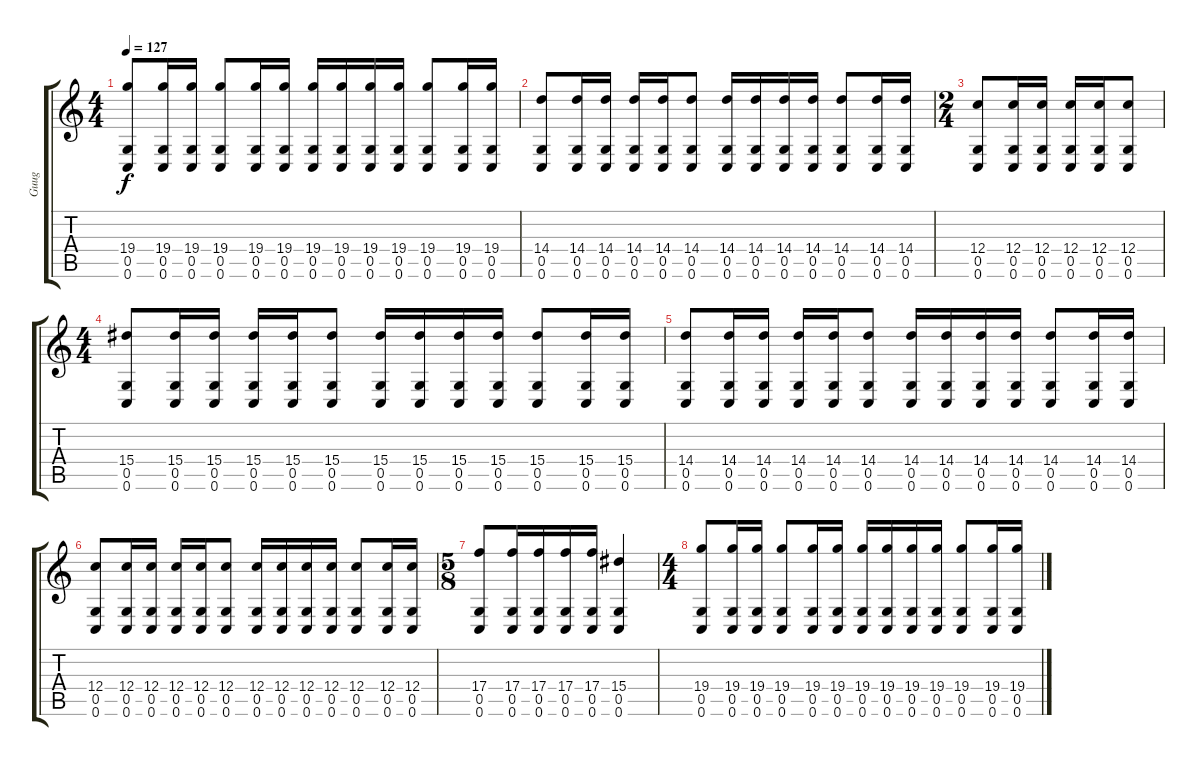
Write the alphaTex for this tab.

\track ("Guug" "Guug") {instrument distortionguitar}
\staff {score tabs}
\tuning (D4 A3 F3 C3 G2 C2) {hide}
\ts (4 4)
\tempo 127
\clef g2
\ks c
(19.4 0.5 0.6).8{dy f} (19.4 0.5 0.6).16 (19.4 0.5 0.6).16 (19.4 0.5 0.6).8 (19.4 0.5 0.6).16 (19.4 0.5 0.6).16 (19.4 0.5 0.6).16 (19.4 0.5 0.6).16 (19.4 0.5 0.6).16 (19.4 0.5 0.6).16 (19.4 0.5 0.6).8 (19.4 0.5 0.6).16 (19.4 0.5 0.6).16 |
(14.4 0.5 0.6).8 (14.4 0.5 0.6).16 (14.4 0.5 0.6).16 (14.4 0.5 0.6).16 (14.4 0.5 0.6).16 (14.4 0.5 0.6).8 (14.4 0.5 0.6).16 (14.4 0.5 0.6).16 (14.4 0.5 0.6).16 (14.4 0.5 0.6).16 (14.4 0.5 0.6).8 (14.4 0.5 0.6).16 (14.4 0.5 0.6).16 |
\ts (2 4)
(12.4 0.5 0.6).8 (12.4 0.5 0.6).16 (12.4 0.5 0.6).16 (12.4 0.5 0.6).16 (12.4 0.5 0.6).16 (12.4 0.5 0.6).8 |
\ts (4 4)
(15.4 0.5 0.6).8 (15.4 0.5 0.6).16 (15.4 0.5 0.6).16 (15.4 0.5 0.6).16 (15.4 0.5 0.6).16 (15.4 0.5 0.6).8 (15.4 0.5 0.6).16 (15.4 0.5 0.6).16 (15.4 0.5 0.6).16 (15.4 0.5 0.6).16 (15.4 0.5 0.6).8 (15.4 0.5 0.6).16 (15.4 0.5 0.6).16 |
(14.4 0.5 0.6).8 (14.4 0.5 0.6).16 (14.4 0.5 0.6).16 (14.4 0.5 0.6).16 (14.4 0.5 0.6).16 (14.4 0.5 0.6).8 (14.4 0.5 0.6).16 (14.4 0.5 0.6).16 (14.4 0.5 0.6).16 (14.4 0.5 0.6).16 (14.4 0.5 0.6).8 (14.4 0.5 0.6).16 (14.4 0.5 0.6).16 |
(12.4 0.5 0.6).8 (12.4 0.5 0.6).16 (12.4 0.5 0.6).16 (12.4 0.5 0.6).16 (12.4 0.5 0.6).16 (12.4 0.5 0.6).8 (12.4 0.5 0.6).16 (12.4 0.5 0.6).16 (12.4 0.5 0.6).16 (12.4 0.5 0.6).16 (12.4 0.5 0.6).8 (12.4 0.5 0.6).16 (12.4 0.5 0.6).16 |
\ts (5 8)
(17.4 0.5 0.6).8 (17.4 0.5 0.6).16 (17.4 0.5 0.6).16 (17.4 0.5 0.6).16 (17.4 0.5 0.6).16 (15.4 0.5 0.6).4 |
\ts (4 4)
(19.4 0.5 0.6).8 (19.4 0.5 0.6).16 (19.4 0.5 0.6).16 (19.4 0.5 0.6).8 (19.4 0.5 0.6).16 (19.4 0.5 0.6).16 (19.4 0.5 0.6).16 (19.4 0.5 0.6).16 (19.4 0.5 0.6).16 (19.4 0.5 0.6).16 (19.4 0.5 0.6).8 (19.4 0.5 0.6).16 (19.4 0.5 0.6).16
